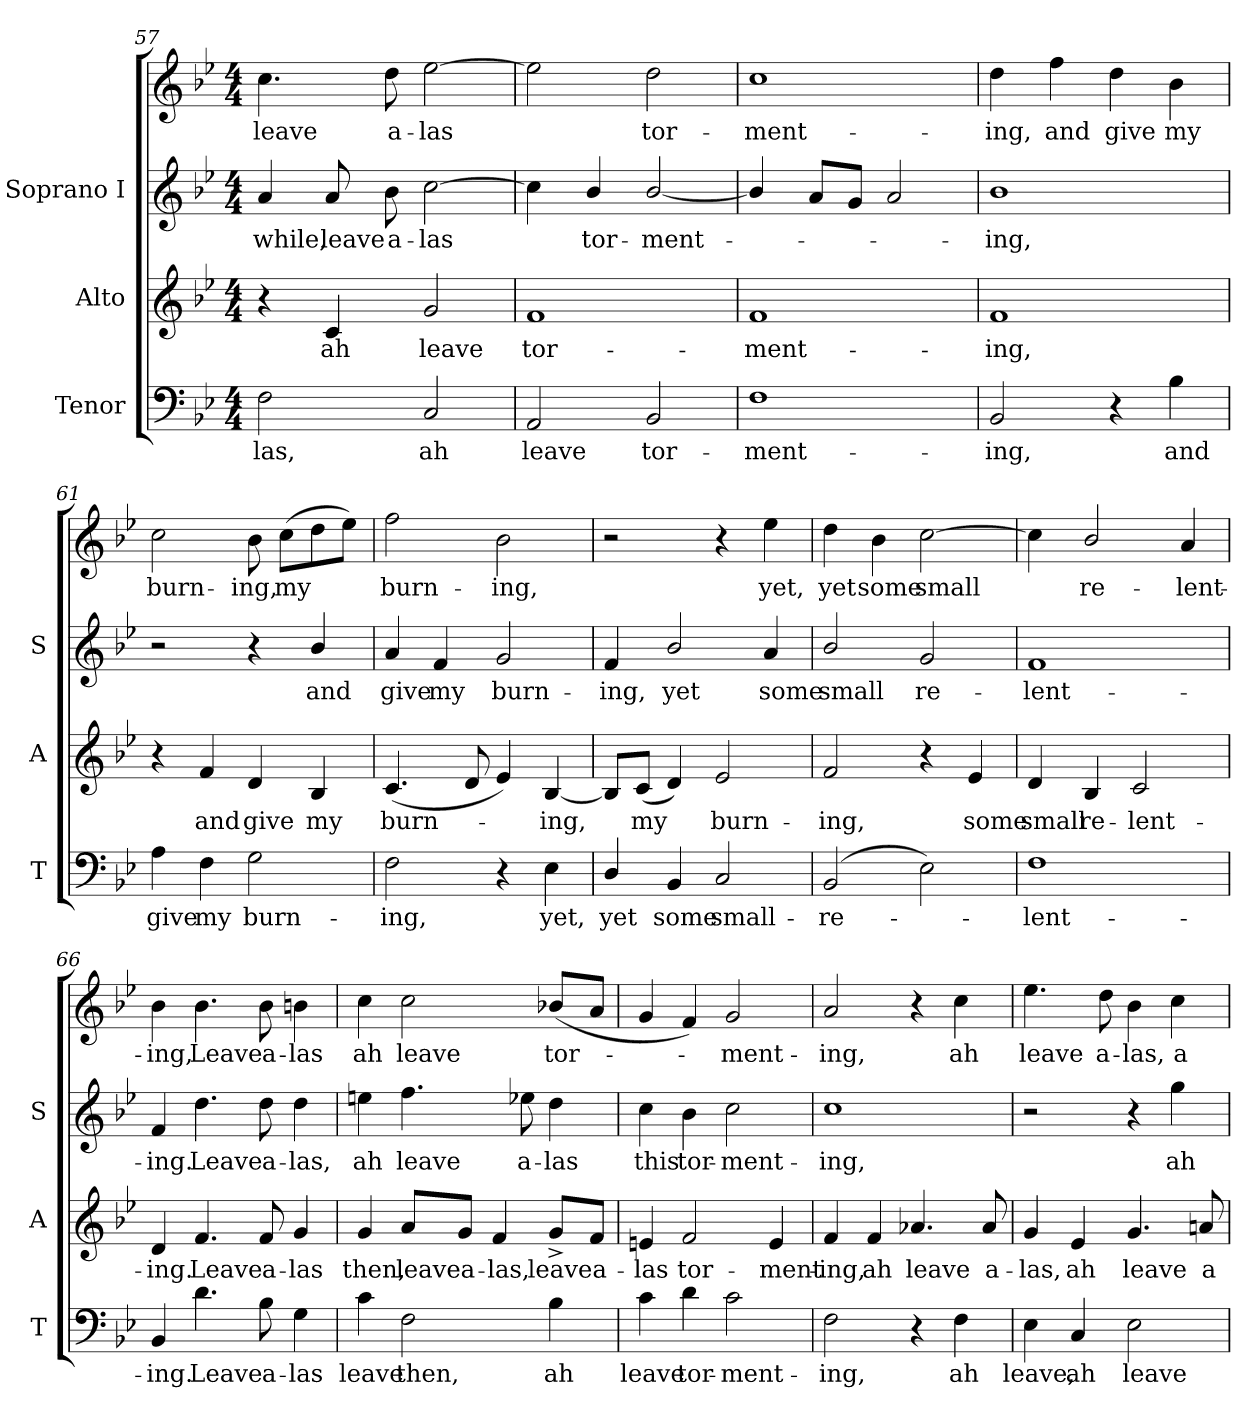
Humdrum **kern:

**kern	**text	**kern	**text	**kern	**text	**kern	**text
*part3	*part3	*part2	*part2	*part1	*part1	*part1	*part1
*staff4	*staff4	*staff3	*staff3	*staff2	*staff2	*staff1	*staff1
*I"Tenor	*	*I"Alto	*	*I"Soprano I	*	*	*
*I'T	*	*I'A	*	*I'S	*	*	*
*clefF4	*	*clefG2	*	*clefG2	*	*clefG2	*
*k[b-e-]	*	*k[b-e-]	*	*k[b-e-]	*	*k[b-e-]	*
*B-:	*	*B-:	*	*B-:	*	*B-:	*
*M4/4	*	*M4/4	*	*M4/4	*	*M4/4	*
=57	=57	=57	=57	=57	=57	=57	=57
!	!LO:LY:b	!	!	!	!LO:LY:b	!	!LO:LY:b
2F	-las,	4r	.	4a	while,	4.cc	-leave
!	!	!	!LO:LY:b	!	!LO:LY:b	!	!
.	.	4c	ah	8a	leave	.	.
!	!	!	!	!	!LO:LY:b	!	!LO:LY:b
.	.	.	.	8b-	a-	8dd	a-
!	!LO:LY:b	!	!LO:LY:b	!	!LO:LY:b	!	!LO:LY:b
2C	ah	2g	leave	[2cc	-las	[2ee-	-las
=58	=58	=58	=58	=58	=58	=58	=58
!	!LO:LY:b	!	!LO:LY:b	!	!	!	!
2AA	leave	1f	tor-	4cc]	.	2ee-]	.
!	!	!	!	!	!LO:LY:b	!	!
.	.	.	.	4b-/	-tor-	.	.
!	!LO:LY:b	!	!	!	!LO:LY:b	!	!LO:LY:b
2BB-	tor-	.	.	[2b-/	-ment-	2dd	tor-
=59	=59	=59	=59	=59	=59	=59	=59
!	!LO:LY:b	!	!LO:LY:b	!	!	!	!LO:LY:b
1F	-ment-	1f	-ment-	4b-/]	.	1cc	ment-
.	.	.	.	8aL	.	.	.
.	.	.	.	8gJ	.	.	.
.	.	.	.	2a	.	.	.
=60	=60	=60	=60	=60	=60	=60	=60
!	!LO:LY:b	!	!LO:LY:b	!	!LO:LY:b	!	!LO:LY:b
2BB-	-ing,	1f	-ing,	1b-	ing,	4dd	-ing,
!	!	!	!	!	!	!	!LO:LY:b
.	.	.	.	.	.	4ff	and
!	!	!	!	!	!	!	!LO:LY:b
4r	.	.	.	.	.	4dd	give
!	!LO:LY:b	!	!	!	!	!	!LO:LY:b
4B-	and	.	.	.	.	4b-	my
!!LO:LB:g=z
=61	=61	=61	=61	=61	=61	=61	=61
!	!LO:LY:b	!	!	!	!	!	!LO:LY:b
4A	give	4r	.	2r	.	2cc	burn-
!	!LO:LY:b	!	!LO:LY:b	!	!	!	!
4F	my	4f	and	.	.	.	.
!	!LO:LY:b	!	!LO:LY:b	!	!	!	!LO:LY:b
2G	burn-	4d	give	4r	.	8b-	-ing,
!	!	!	!	!	!	!	!LO:LY:b
.	.	.	.	.	.	(>8ccL	my
!	!	!	!LO:LY:b	!	!LO:LY:b	!	!
.	.	4B-	my	4b-/	and	8dd	.
.	.	.	.	.	.	8ee-J)	.
=62	=62	=62	=62	=62	=62	=62	=62
!	!LO:LY:b	!	!LO:LY:b	!	!LO:LY:b	!	!LO:LY:b
2F	-ing,	(<4.c	burn-	4a	give	2ff	burn-
!	!	!	!	!	!LO:LY:b	!	!
.	.	.	.	4f	my	.	.
.	.	8d	.	.	.	.	.
!	!	!	!	!	!LO:LY:b	!	!LO:LY:b
4r	.	4e-)	.	2g	burn-	2b-	-ing,
!	!LO:LY:b	!	!LO:LY:b	!	!	!	!
4E-	yet,	[4B-	ing,	.	.	.	.
=63	=63	=63	=63	=63	=63	=63	=63
!	!LO:LY:b	!	!	!	!LO:LY:b	!	!
4D/	yet	8B-/L]	.	4f	ing,	2r	.
!	!	!	!LO:LY:b	!	!	!	!
.	.	(<8c/J	my	.	.	.	.
!	!LO:LY:b	!	!	!	!LO:LY:b	!	!
4BB-	some	4d)	.	2b-/	yet	.	.
!	!LO:LY:b	!	!LO:LY:b	!	!	!	!
2C	small-	2e-	burn-	.	.	4r	.
!	!	!	!	!	!LO:LY:b	!	!LO:LY:b
.	.	.	.	4a	some	4ee-	-yet,
=64	=64	=64	=64	=64	=64	=64	=64
!	!LO:LY:b	!	!LO:LY:b	!	!LO:LY:b	!	!LO:LY:b
(<2BB-	-re-	2f	-ing,	2b-/	small	4dd	yet
!	!	!	!	!	!	!	!LO:LY:b
.	.	.	.	.	.	4b-	some
!	!	!	!	!	!LO:LY:b	!	!LO:LY:b
2E-)	.	4r	.	2g	re-	[2cc	small
!	!	!	!LO:LY:b	!	!	!	!
.	.	4e-	some	.	.	.	.
=65	=65	=65	=65	=65	=65	=65	=65
!	!LO:LY:b	!	!LO:LY:b	!	!LO:LY:b	!	!
1F	lent-	4d	small	1f	-lent-	4cc]	.
!	!	!	!LO:LY:b	!	!	!	!LO:LY:b
.	.	4B-	re-	.	.	2b-/	-re-
!	!	!	!LO:LY:b	!	!	!	!
.	.	2c	-lent-	.	.	.	.
!	!	!	!	!	!	!	!LO:LY:b
.	.	.	.	.	.	4a	-lent-
!!LO:LB:g=z
=66	=66	=66	=66	=66	=66	=66	=66
!	!LO:LY:b	!	!LO:LY:b	!	!LO:LY:b	!	!LO:LY:b
4BB-	-ing.	4d	-ing.	4f	ing.	4b-	-ing,
!	!LO:LY:b	!	!LO:LY:b	!	!LO:LY:b	!	!LO:LY:b
4.d	Leave	4.f	Leave	4.dd	Leave	4.b-	Leave
!	!LO:LY:b	!	!LO:LY:b	!	!LO:LY:b	!	!LO:LY:b
8B-	a-	8f	a-	8dd	a-	8b-	a-
!	!LO:LY:b	!	!LO:LY:b	!	!LO:LY:b	!	!LO:LY:b
4G	-las	4g	-las	4dd	-las,	4bn	-las
=67	=67	=67	=67	=67	=67	=67	=67
!	!LO:LY:b	!	!LO:LY:b	!	!LO:LY:b	!	!LO:LY:b
4c	leave	4g	then,	4een	ah	4cc	ah
!	!LO:LY:b	!	!LO:LY:b	!	!LO:LY:b	!	!LO:LY:b
2F	then,	8a/L	leave	4.ff	leave	2cc	leave
!	!	!	!LO:LY:b	!	!	!	!
.	.	8g/J	a-	.	.	.	.
!	!	!	!LO:LY:b	!	!	!	!
.	.	4f	-las,	.	.	.	.
!	!	!	!	!	!LO:LY:b	!	!
.	.	.	.	8ee-X	a-	.	.
!	!LO:LY:b	!	!LO:LY:b	!	!LO:LY:b	!	!LO:LY:b
4B-	ah	8g^/L	leave	4dd	-las	(<8b-XL	tor-
!	!	!	!LO:LY:b	!	!	!	!
.	.	8f/J	a-	.	.	8aJ	.
=68	=68	=68	=68	=68	=68	=68	=68
!	!LO:LY:b	!	!LO:LY:b	!	!LO:LY:b	!	!
4c	leave	4en	-las	4cc	-this	4g	.
!	!LO:LY:b	!	!LO:LY:b	!	!LO:LY:b	!	!
4d	tor-	2f	tor-	4b-	tor-	4f)	.
!	!LO:LY:b	!	!	!	!LO:LY:b	!	!LO:LY:b
2c	-ment-	.	.	2cc	-ment-	2g	ment-
!	!	!	!LO:LY:b	!	!	!	!
.	.	4e	-ment-	.	.	.	.
=69	=69	=69	=69	=69	=69	=69	=69
!	!LO:LY:b	!	!LO:LY:b	!	!LO:LY:b	!	!LO:LY:b
2F	-ing,	4f	-ing,	1cc	ing,	2a	-ing,
!	!	!	!LO:LY:b	!	!	!	!
.	.	4f	ah	.	.	.	.
!	!	!	!LO:LY:b	!	!	!	!
4r	.	4.a-X	leave	.	.	4r	.
!	!LO:LY:b	!	!	!	!	!	!LO:LY:b
4F	ah	.	.	.	.	4cc	ah
!	!	!	!LO:LY:b	!	!	!	!
.	.	8a-	a-	.	.	.	.
=70	=70	=70	=70	=70	=70	=70	=70
!	!LO:LY:b	!	!LO:LY:b	!	!	!	!LO:LY:b
4E-	leave,	4g	-las,	2r	.	4.ee-	leave
!	!LO:LY:b	!	!LO:LY:b	!	!	!	!
4C	ah	4e-	ah	.	.	.	.
!	!	!	!	!	!	!	!LO:LY:b
.	.	.	.	.	.	8dd	a-
!	!LO:LY:b	!	!LO:LY:b	!	!	!	!LO:LY:b
2E-	leave	4.g	leave	4r	.	4b-	-las,
!	!	!	!	!	!LO:LY:b	!	!LO:LY:b
.	.	.	.	4gg	-ah	4cc	a-
!	!	!	!LO:LY:b	!	!	!	!
.	.	8an	a-	.	.	.	.
=	=	=	=	=	=	=	=
*-	*-	*-	*-	*-	*-	*-	*-
